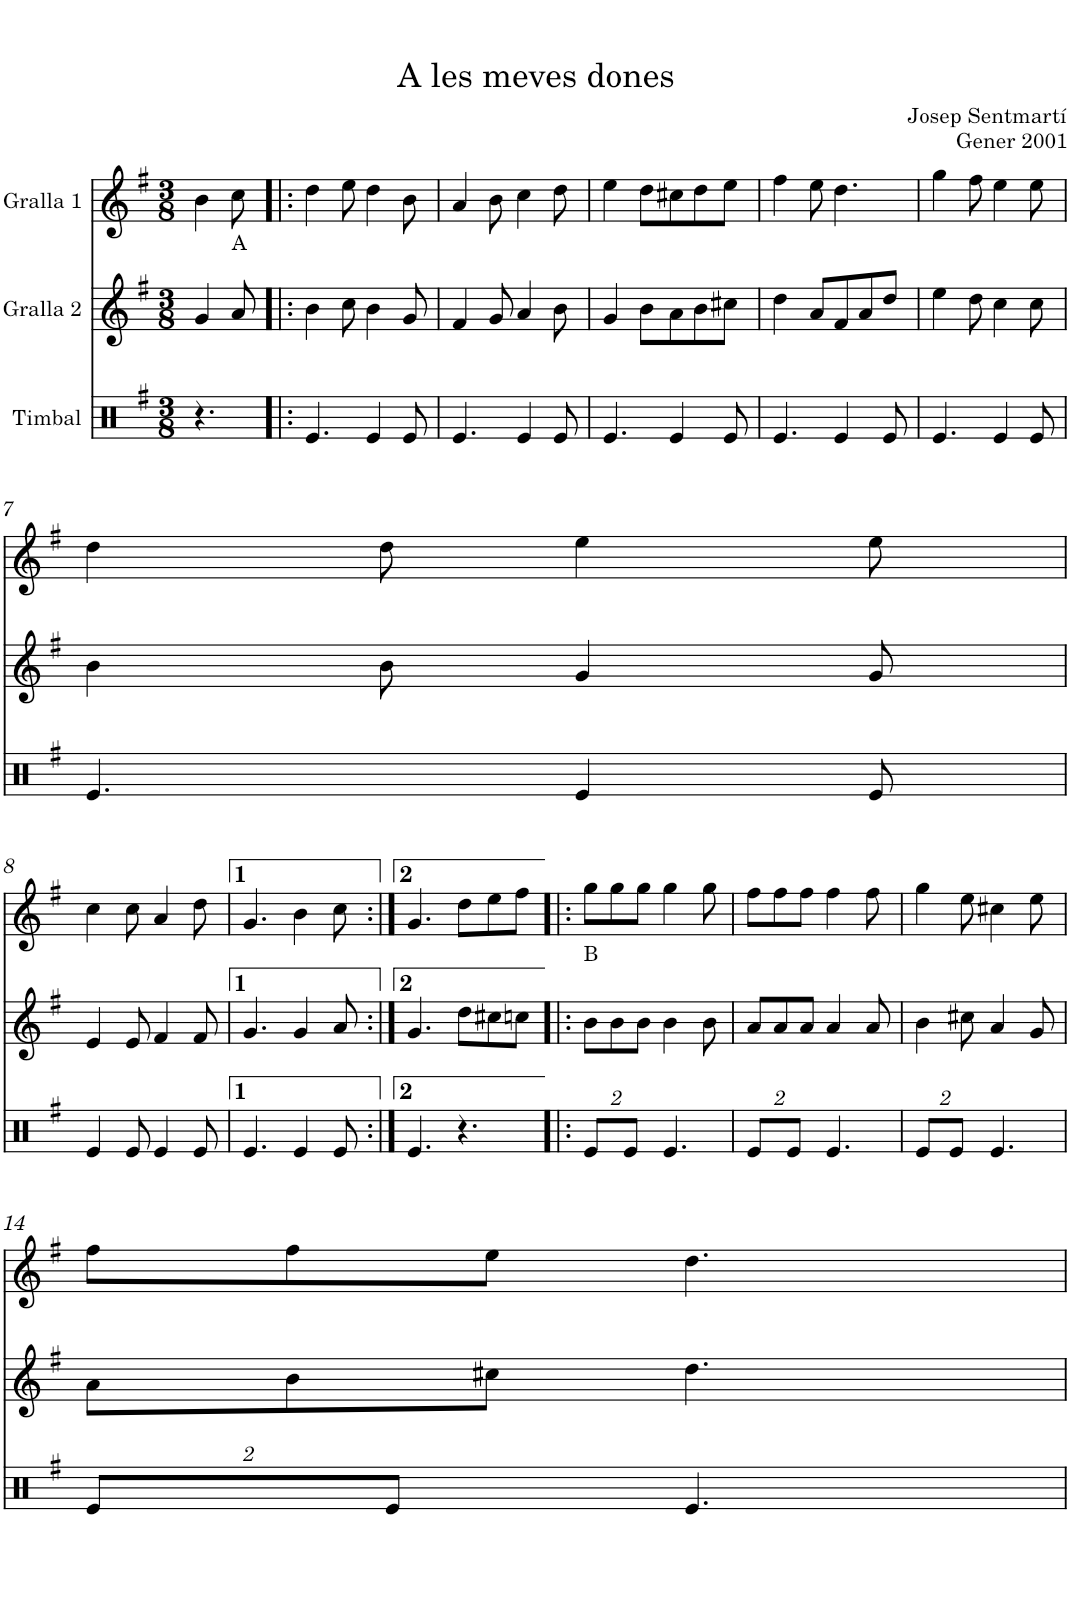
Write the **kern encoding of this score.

**kern	**kern	**kern
*part3	*part2	*part1
*staff3	*staff2	*staff1
*I"Timbal	*I"Gralla 2	*I"Gralla 1
*clefX	*clefG2	*clefG2
*k[f#]	*k[f#]	*k[f#]
*M3/8	*M3/8	*M3/8
=1	=1	=1
4.r	4g/	4b\
!	!	!LO:TX:b:t=A
.	8a/	8cc\
=2!|:	=2!|:	=2!|:
4.e/	4b\	4dd\
.	8cc\	8ee\
4e/	4b\	4dd\
8e/	8g/	8b\
=3	=3	=3
4.e/	4f#/	4a/
.	8g/	8b\
4e/	4a/	4cc\
8e/	8b\	8dd\
=4	=4	=4
4.e/	4g/	4ee\
.	8b\L	8dd\L
4e/	8a\	8cc#X\
.	8b\	8dd\
8e/	8cc#X\J	8ee\J
=5	=5	=5
4.e/	4dd\	4ff#\
.	8a/L	8ee\
4e/	8f#/	4.dd\
.	8a/	.
8e/	8dd/J	.
=6	=6	=6
4.e/	4ee\	4gg\
.	8dd\	8ff#\
4e/	4cc\	4ee\
8e/	8cc\	8ee\
!!LO:LB:g=z
=7	=7	=7
4.e/	4b\	4dd\
.	8b\	8dd\
4e/	4g/	4ee\
8e/	8g/	8ee\
!!LO:LB:g=z
=8	=8	=8
4e/	4e/	4cc\
8e/	8e/	8cc\
4e/	4f#/	4a/
8e/	8f#/	8dd\
=9	=9	=9
4.e/	4.g/	4.g/
4e/	4g/	4b\
8e/	8a/	8cc\
=10:|!	=10:|!	=10:|!
4.e/	4.g/	4.g/
4.r	8dd\L	8dd\L
.	8cc#X\	8ee\
.	8ccn\J	8ff#\J
=11!|:	=11!|:	=11!|:
*Xbrackettup	*	*
!	!	!LO:TX:b:t=B
16%3e/L	8b\L	8gg\L
.	8b\	8gg\
16%3e/J	.	.
.	8b\J	8gg\J
4.e/	4b\	4gg\
.	8b\	8gg\
=12	=12	=12
16%3e/L	8a/L	8ff#\L
.	8a/	8ff#\
16%3e/J	.	.
.	8a/J	8ff#\J
4.e/	4a/	4ff#\
.	8a/	8ff#\
=13	=13	=13
16%3e/L	4b\	4gg\
16%3e/J	.	.
.	8cc#X\	8ee\
4.e/	4a/	4cc#X\
.	8g/	8ee\
!!LO:LB:g=z
=14	=14	=14
16%3e/L	8a\L	8ff#\L
.	8b\	8ff#\
16%3e/J	.	.
.	8cc#X\J	8ee\J
4.e/	4.dd\	4.dd\
=	=	=
*-	*-	*-
